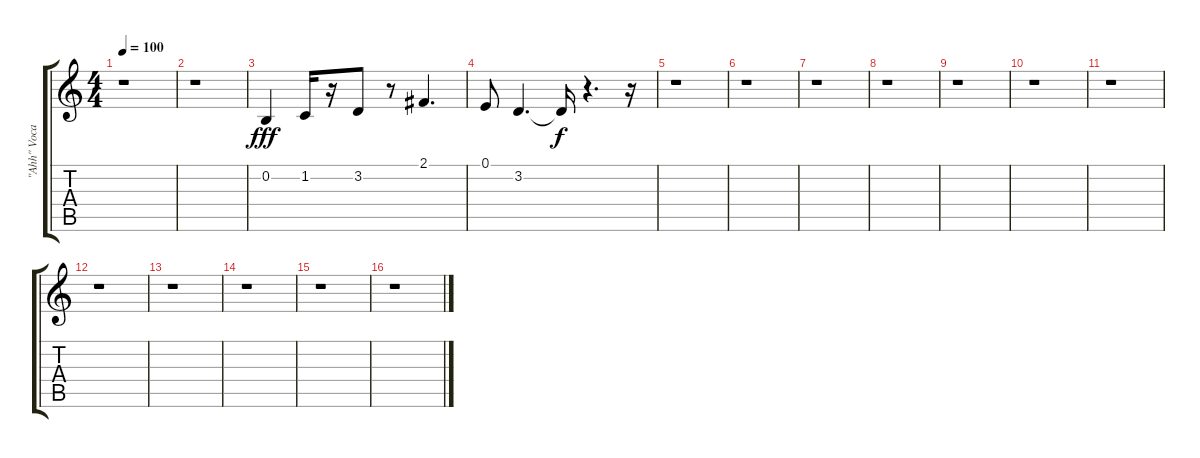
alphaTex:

\track ("\"Ahh\" Vocal " "\"Ahh\" Voca") {instrument synthvoice}
\staff {score tabs}
\tuning (E4 B3 G3 D3 A2 E2) {hide}
\ts (4 4)
\tempo 100
\clef g2
\ks c
r.1{dy f} |
r.1 |
0.2.4{dy fff} 1.2.16 r.16 3.2.8 r.8 2.1.4{d} |
0.1.8 3.2.4{d} 3.2{t}.16{dy f} r.4{d} r.16 |
r.1 |
r.1 |
r.1 |
r.1 |
r.1 |
r.1 |
r.1 |
r.1 |
r.1 |
r.1 |
r.1 |
r.1
